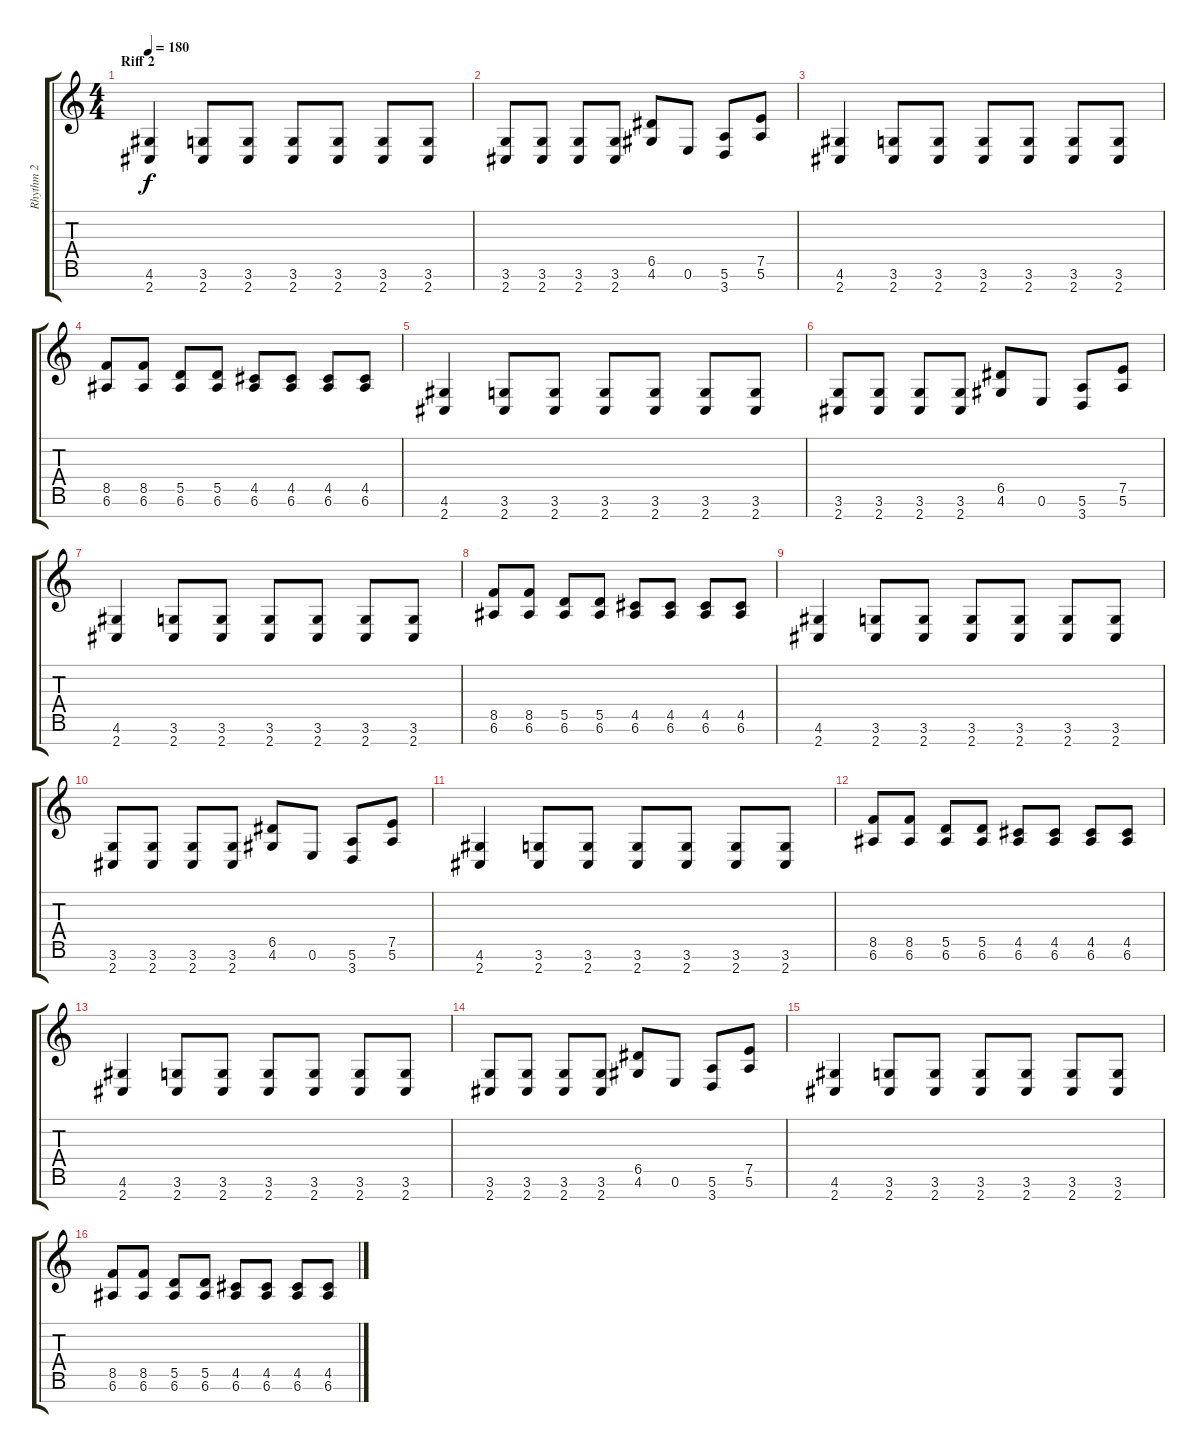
\track ("Rhythm 2" "Rhythm 2") {instrument overdrivenguitar}
\staff {score tabs}
\tuning (E4 B3 G3 D3 A2 E2 B1) {hide}
\ts (4 4)
\section ("" "Riff 2")
\tempo 180
\clef g2
\ks c
(4.6 2.7).4{dy f} (3.6 2.7).8 (3.6 2.7).8 (3.6 2.7).8 (3.6 2.7).8 (3.6 2.7).8 (3.6 2.7).8 |
(3.6 2.7).8 (3.6 2.7).8 (3.6 2.7).8 (3.6 2.7).8 (6.5 4.6).8 0.6.8 (5.6 3.7).8 (7.5 5.6).8 |
(4.6 2.7).4 (3.6 2.7).8 (3.6 2.7).8 (3.6 2.7).8 (3.6 2.7).8 (3.6 2.7).8 (3.6 2.7).8 |
(8.5 6.6).8 (8.5 6.6).8 (5.5 6.6).8 (5.5 6.6).8 (4.5 6.6).8 (4.5 6.6).8 (4.5 6.6).8 (4.5 6.6).8 |
(4.6 2.7).4 (3.6 2.7).8 (3.6 2.7).8 (3.6 2.7).8 (3.6 2.7).8 (3.6 2.7).8 (3.6 2.7).8 |
(3.6 2.7).8 (3.6 2.7).8 (3.6 2.7).8 (3.6 2.7).8 (6.5 4.6).8 0.6.8 (5.6 3.7).8 (7.5 5.6).8 |
(4.6 2.7).4 (3.6 2.7).8 (3.6 2.7).8 (3.6 2.7).8 (3.6 2.7).8 (3.6 2.7).8 (3.6 2.7).8 |
(8.5 6.6).8 (8.5 6.6).8 (5.5 6.6).8 (5.5 6.6).8 (4.5 6.6).8 (4.5 6.6).8 (4.5 6.6).8 (4.5 6.6).8 |
(4.6 2.7).4 (3.6 2.7).8 (3.6 2.7).8 (3.6 2.7).8 (3.6 2.7).8 (3.6 2.7).8 (3.6 2.7).8 |
(3.6 2.7).8 (3.6 2.7).8 (3.6 2.7).8 (3.6 2.7).8 (6.5 4.6).8 0.6.8 (5.6 3.7).8 (7.5 5.6).8 |
(4.6 2.7).4 (3.6 2.7).8 (3.6 2.7).8 (3.6 2.7).8 (3.6 2.7).8 (3.6 2.7).8 (3.6 2.7).8 |
(8.5 6.6).8 (8.5 6.6).8 (5.5 6.6).8 (5.5 6.6).8 (4.5 6.6).8 (4.5 6.6).8 (4.5 6.6).8 (4.5 6.6).8 |
(4.6 2.7).4 (3.6 2.7).8 (3.6 2.7).8 (3.6 2.7).8 (3.6 2.7).8 (3.6 2.7).8 (3.6 2.7).8 |
(3.6 2.7).8 (3.6 2.7).8 (3.6 2.7).8 (3.6 2.7).8 (6.5 4.6).8 0.6.8 (5.6 3.7).8 (7.5 5.6).8 |
(4.6 2.7).4 (3.6 2.7).8 (3.6 2.7).8 (3.6 2.7).8 (3.6 2.7).8 (3.6 2.7).8 (3.6 2.7).8 |
(8.5 6.6).8 (8.5 6.6).8 (5.5 6.6).8 (5.5 6.6).8 (4.5 6.6).8 (4.5 6.6).8 (4.5 6.6).8 (4.5 6.6).8
